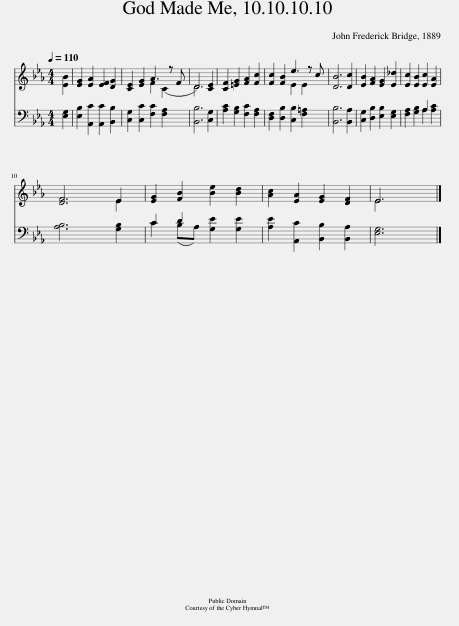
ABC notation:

X:1
%%score ( 1 2 ) ( 3 4 )
L:1/8
Q:1/4=110
M:4/4
I:linebreak $
K:Eb
V:1 treble
V:2 treble
V:3 bass
V:4 bass
V:1
 [EB]2 | [EG]2 [EA]2 [EF]2 [DG]2 | [CE]2 [EG]2 A3 z F | D6 [CE]2 | [CF]2 [=EG]2 [FA]2 [Fc]2 | %5
 [Fc]2 [FB]2 e3 z c | [DB]6 [Dc]2 | [EB]2 [FA]2 [EG]2 [E_d]2 | [Ec]2 [EB]2 [Ec]2 [EA]2 |$ [DF]6 E2 | %10
 [EG]2 [FB]2 [Be]2 [Bd]2 | [Ac]2 [EA]2 [EG]2 [DF]2 | E6 |] %13
V:2
 x2 | x8 | x4 F2 C2 x | D6 x2 | x8 | %5
 x4 E2 E2 x | x8 | x8 | x8 |$ x6 E2 | %10
 x8 | x8 | E6 |] %13
V:3
 [E,G,]2 | [E,B,]2 [A,,C]2 [A,,C]2 [B,,B,]2 | [C,G,]2 [C,C]2 [F,C]2 [F,A,]2 x | [B,,B,]6 [C,G,]2 | [A,C]2 [G,B,]2 [F,C]2 [F,A,]2 | %5
 [D,F,]2 [D,B,]2 [C,B,]2 [F,=A,]2 x | [B,,B,]6 [B,,A,]2 | [C,G,]2 [D,B,]2 [E,B,]2 [E,G,]2 | [F,A,]2 [G,B,]2 A,2 [A,C]2 |$ [A,B,]6 [G,B,]2 | %10
 C2 D2 [G,E]2 [G,E]2 | [A,E]2 [A,,C]2 [B,,B,]2 [B,,A,]2 | [E,G,]6 |] %13
V:4
 x2 | x8 | x9 | x8 | x8 | %5
 x9 | x8 | x8 | x4 A,2 x2 |$ x8 | %10
 C2 (B,A,) x4 | x8 | x6 |] %13
